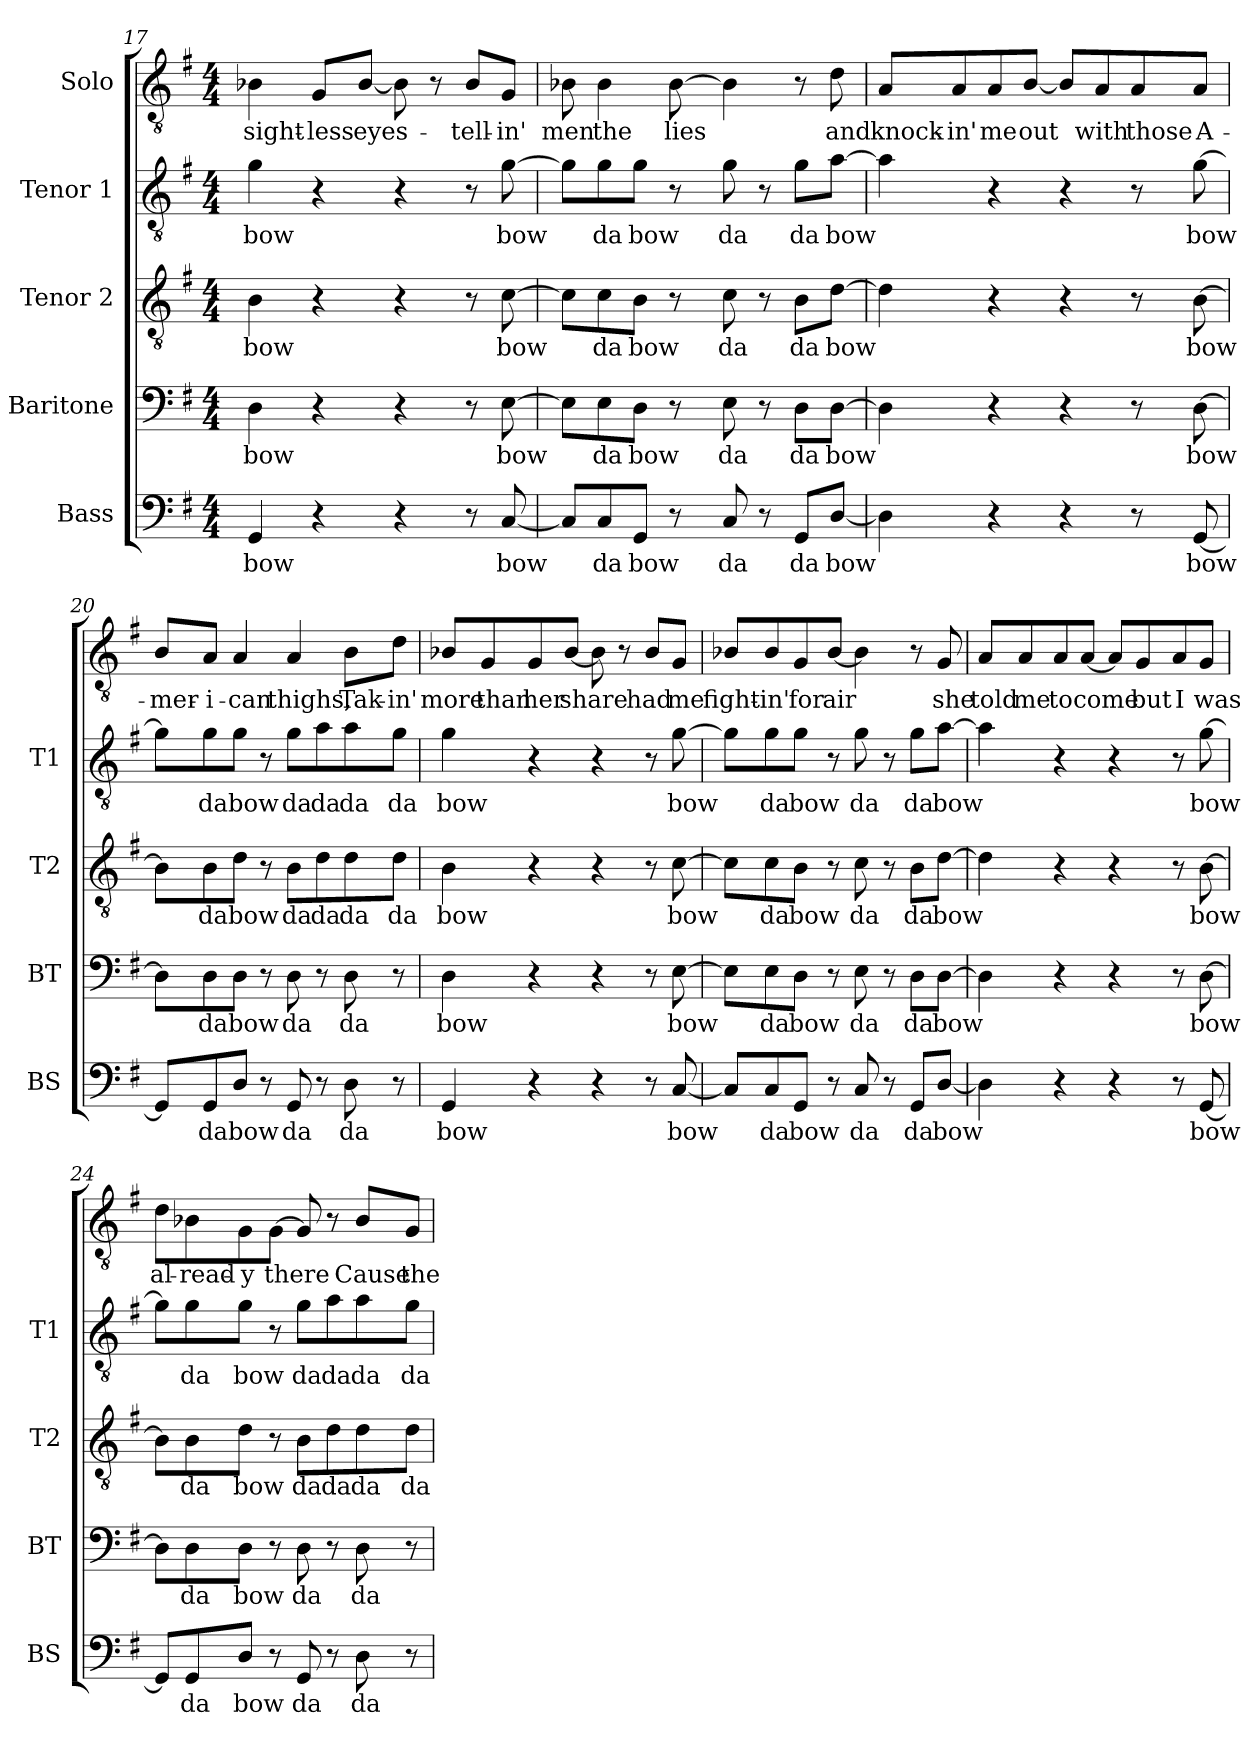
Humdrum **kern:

**kern	**text	**kern	**text	**kern	**text	**kern	**text	**kern	**text
*part5	*part5	*part4	*part4	*part3	*part3	*part2	*part2	*part1	*part1
*staff5	*staff5	*staff4	*staff4	*staff3	*staff3	*staff2	*staff2	*staff1	*staff1
*I"Bass	*	*I"Baritone	*	*I"Tenor 2	*	*I"Tenor 1	*	*I"Solo	*
*I'BS	*	*I'BT	*	*I'T2	*	*I'T1	*	*	*
*clefF4	*	*clefF4	*	*clefGv2	*	*clefGv2	*	*clefGv2	*
*k[f#]	*	*k[f#]	*	*k[f#]	*	*k[f#]	*	*k[f#]	*
*M4/4	*	*M4/4	*	*M4/4	*	*M4/4	*	*M4/4	*
=17	=17	=17	=17	=17	=17	=17	=17	=17	=17
!	!LO:LY:b	!	!LO:LY:b	!	!LO:LY:b	!	!LO:LY:b	!	!LO:LY:b
4GG/	bow	4D\	bow	4B\	bow	4g\	bow	4B-X\	sight-
!	!	!	!	!	!	!	!	!	!LO:LY:b
4r	.	4r	.	4r	.	4r	.	8G/L	-less
!	!	!	!	!	!	!	!	!	!LO:LY:b
.	.	.	.	.	.	.	.	[8B-/J	eyes-
4r	.	4r	.	4r	.	4r	.	8B-\]	.
.	.	.	.	.	.	.	.	8r	.
!	!	!	!	!	!	!	!	!	!LO:LY:b
8r	.	8r	.	8r	.	8r	.	8B-/L	-tell-
!	!LO:LY:b	!	!LO:LY:b	!	!LO:LY:b	!	!LO:LY:b	!	!LO:LY:b
[8C/	bow	[8E\	bow	[8c\	bow	[8g\	bow	8G/J	-in'
!!LO:LB:g=z
=18	=18	=18	=18	=18	=18	=18	=18	=18	=18
!	!	!	!	!	!	!	!	!	!LO:LY:b
8C/L]	.	8E\L]	.	8c\L]	.	8g\L]	.	8B-X\	men
!	!LO:LY:b	!	!LO:LY:b	!	!LO:LY:b	!	!LO:LY:b	!	!LO:LY:b
8C/	da	8E\	da	8c\	da	8g\	da	4B-\	the
!	!LO:LY:b	!	!LO:LY:b	!	!LO:LY:b	!	!LO:LY:b	!	!
8GG/J	bow	8D\J	bow	8B\J	bow	8g\J	bow	.	.
!	!	!	!	!	!	!	!	!	!LO:LY:b
8r	.	8r	.	8r	.	8r	.	[8B-\	lies
!	!LO:LY:b	!	!LO:LY:b	!	!LO:LY:b	!	!LO:LY:b	!	!
8C/	da	8E\	da	8c\	da	8g\	da	4B-\]	.
8r	.	8r	.	8r	.	8r	.	.	.
!	!LO:LY:b	!	!LO:LY:b	!	!LO:LY:b	!	!LO:LY:b	!	!
8GG/L	da	8D\L	da	8B\L	da	8g\L	da	8r	.
!	!LO:LY:b	!	!LO:LY:b	!	!LO:LY:b	!	!LO:LY:b	!	!LO:LY:b
[8D/J	bow	[8D\J	bow	[8d\J	bow	[8a\J	bow	8d\	and
=19	=19	=19	=19	=19	=19	=19	=19	=19	=19
!	!	!	!	!	!	!	!	!	!LO:LY:b
4D\]	.	4D\]	.	4d\]	.	4a\]	.	8A/L	knock-
!	!	!	!	!	!	!	!	!	!LO:LY:b
.	.	.	.	.	.	.	.	8A/	-in'
!	!	!	!	!	!	!	!	!	!LO:LY:b
4r	.	4r	.	4r	.	4r	.	8A/	me
!	!	!	!	!	!	!	!	!	!LO:LY:b
.	.	.	.	.	.	.	.	[8B/J	out
4r	.	4r	.	4r	.	4r	.	8B/L]	.
!	!	!	!	!	!	!	!	!	!LO:LY:b
.	.	.	.	.	.	.	.	8A/	with
!	!	!	!	!	!	!	!	!	!LO:LY:b
8r	.	8r	.	8r	.	8r	.	8A/	those
!	!LO:LY:b	!	!LO:LY:b	!	!LO:LY:b	!	!LO:LY:b	!	!LO:LY:b
[8GG/	bow	[8D\	bow	[8B\	bow	[8g\	bow	8A/J	A-
=20	=20	=20	=20	=20	=20	=20	=20	=20	=20
!	!	!	!	!	!	!	!	!	!LO:LY:b
8GG/L]	.	8D\L]	.	8B\L]	.	8g\L]	.	8B/L	-mer-
!	!LO:LY:b	!	!LO:LY:b	!	!LO:LY:b	!	!LO:LY:b	!	!LO:LY:b
8GG/	da	8D\	da	8B\	da	8g\	da	8A/J	-i-
!	!LO:LY:b	!	!LO:LY:b	!	!LO:LY:b	!	!LO:LY:b	!	!LO:LY:b
8D/J	bow	8D\J	bow	8d\J	bow	8g\J	bow	4A/	-can
8r	.	8r	.	8r	.	8r	.	.	.
!	!LO:LY:b	!	!LO:LY:b	!	!LO:LY:b	!	!LO:LY:b	!	!LO:LY:b
8GG/	da	8D\	da	8B\L	da	8g\L	da	4A/	thighs,
!	!	!	!	!	!LO:LY:b	!	!LO:LY:b	!	!
8r	.	8r	.	8d\	da	8a\	da	.	.
!	!LO:LY:b	!	!LO:LY:b	!	!LO:LY:b	!	!LO:LY:b	!	!LO:LY:b
8D\	da	8D\	da	8d\	da	8a\	da	8B\L	Tak-
!	!	!	!	!	!LO:LY:b	!	!LO:LY:b	!	!LO:LY:b
8r	.	8r	.	8d\J	da	8g\J	da	8d\J	-in'
!!LO:LB:g=z
=21	=21	=21	=21	=21	=21	=21	=21	=21	=21
!	!LO:LY:b	!	!LO:LY:b	!	!LO:LY:b	!	!LO:LY:b	!	!LO:LY:b
4GG/	bow	4D\	bow	4B\	bow	4g\	bow	8B-X/L	more
!	!	!	!	!	!	!	!	!	!LO:LY:b
.	.	.	.	.	.	.	.	8G/	than
!	!	!	!	!	!	!	!	!	!LO:LY:b
4r	.	4r	.	4r	.	4r	.	8G/	her
!	!	!	!	!	!	!	!	!	!LO:LY:b
.	.	.	.	.	.	.	.	[8B-/J	share
4r	.	4r	.	4r	.	4r	.	8B-\]	.
.	.	.	.	.	.	.	.	8r	.
!	!	!	!	!	!	!	!	!	!LO:LY:b
8r	.	8r	.	8r	.	8r	.	8B-/L	had
!	!LO:LY:b	!	!LO:LY:b	!	!LO:LY:b	!	!LO:LY:b	!	!LO:LY:b
[8C/	bow	[8E\	bow	[8c\	bow	[8g\	bow	8G/J	me
=22	=22	=22	=22	=22	=22	=22	=22	=22	=22
!	!	!	!	!	!	!	!	!	!LO:LY:b
8C/L]	.	8E\L]	.	8c\L]	.	8g\L]	.	8B-X/L	fight-
!	!LO:LY:b	!	!LO:LY:b	!	!LO:LY:b	!	!LO:LY:b	!	!LO:LY:b
8C/	da	8E\	da	8c\	da	8g\	da	8B-/	-in'
!	!LO:LY:b	!	!LO:LY:b	!	!LO:LY:b	!	!LO:LY:b	!	!LO:LY:b
8GG/J	bow	8D\J	bow	8B\J	bow	8g\J	bow	8G/	for
!	!	!	!	!	!	!	!	!	!LO:LY:b
8r	.	8r	.	8r	.	8r	.	[8B-/J	air
!	!LO:LY:b	!	!LO:LY:b	!	!LO:LY:b	!	!LO:LY:b	!	!
8C/	da	8E\	da	8c\	da	8g\	da	4B-\]	.
8r	.	8r	.	8r	.	8r	.	.	.
!	!LO:LY:b	!	!LO:LY:b	!	!LO:LY:b	!	!LO:LY:b	!	!
8GG/L	da	8D\L	da	8B\L	da	8g\L	da	8r	.
!	!LO:LY:b	!	!LO:LY:b	!	!LO:LY:b	!	!LO:LY:b	!	!LO:LY:b
[8D/J	bow	[8D\J	bow	[8d\J	bow	[8a\J	bow	8G/	she
=23	=23	=23	=23	=23	=23	=23	=23	=23	=23
!	!	!	!	!	!	!	!	!	!LO:LY:b
4D\]	.	4D\]	.	4d\]	.	4a\]	.	8A/L	told
!	!	!	!	!	!	!	!	!	!LO:LY:b
.	.	.	.	.	.	.	.	8A/	me
!	!	!	!	!	!	!	!	!	!LO:LY:b
4r	.	4r	.	4r	.	4r	.	8A/	to
!	!	!	!	!	!	!	!	!	!LO:LY:b
.	.	.	.	.	.	.	.	[8A/J	come
4r	.	4r	.	4r	.	4r	.	8A/L]	.
!	!	!	!	!	!	!	!	!	!LO:LY:b
.	.	.	.	.	.	.	.	8G/	but
!	!	!	!	!	!	!	!	!	!LO:LY:b
8r	.	8r	.	8r	.	8r	.	8A/	I
!	!LO:LY:b	!	!LO:LY:b	!	!LO:LY:b	!	!LO:LY:b	!	!LO:LY:b
[8GG/	bow	[8D\	bow	[8B\	bow	[8g\	bow	8G/J	was
!!LO:PB:g=z
=24	=24	=24	=24	=24	=24	=24	=24	=24	=24
!	!	!	!	!	!	!	!	!	!LO:LY:b
8GG/L]	.	8D\L]	.	8B\L]	.	8g\L]	.	8d\L	al-
!	!LO:LY:b	!	!LO:LY:b	!	!LO:LY:b	!	!LO:LY:b	!	!LO:LY:b
8GG/	da	8D\	da	8B\	da	8g\	da	8B-X\	-read-
!	!LO:LY:b	!	!LO:LY:b	!	!LO:LY:b	!	!LO:LY:b	!	!LO:LY:b
8D/J	bow	8D\J	bow	8d\J	bow	8g\J	bow	8G\	-y
!	!	!	!	!	!	!	!	!	!LO:LY:b
8r	.	8r	.	8r	.	8r	.	[8G\J	there
!	!LO:LY:b	!	!LO:LY:b	!	!LO:LY:b	!	!LO:LY:b	!	!
8GG/	da	8D\	da	8B\L	da	8g\L	da	8G/]	.
!	!	!	!	!	!LO:LY:b	!	!LO:LY:b	!	!
8r	.	8r	.	8d\	da	8a\	da	8r	.
!	!LO:LY:b	!	!LO:LY:b	!	!LO:LY:b	!	!LO:LY:b	!	!LO:LY:b
8D\	da	8D\	da	8d\	da	8a\	da	8B-/L	Cause
!	!	!	!	!	!LO:LY:b	!	!LO:LY:b	!	!LO:LY:b
8r	.	8r	.	8d\J	da	8g\J	da	8G/J	the
=	=	=	=	=	=	=	=	=	=
*-	*-	*-	*-	*-	*-	*-	*-	*-	*-
